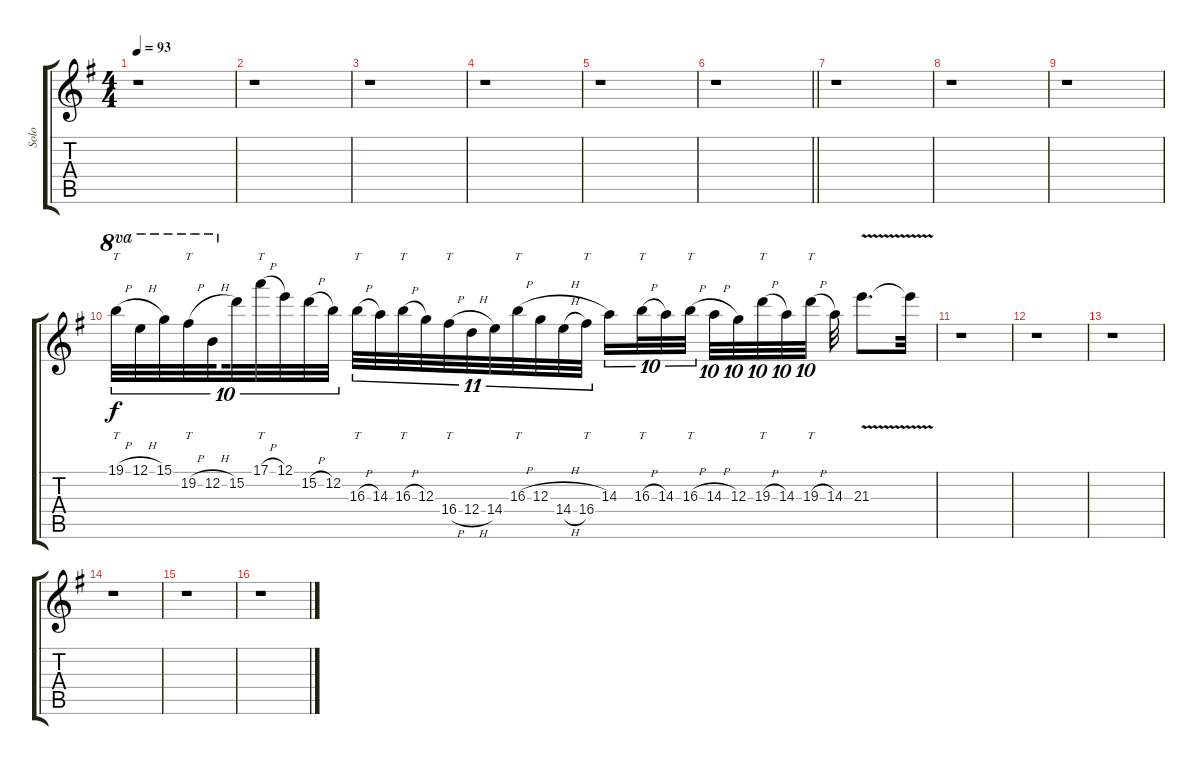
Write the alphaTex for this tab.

\track ("Solo" "Solo") {instrument overdrivenguitar}
\staff {score tabs}
\tuning (E4 B3 G3 D3 A2 E2) {hide}
\ts (4 4)
\tempo 93
\clef g2
\ks g
r.1{dy f} |
r.1 |
r.1 |
r.1 |
r.1 |
\barLineRight lightlight
r.1 |
r.1 |
r.1 |
r.1 |
19.1{h}.32{tt tu (10 8) ot 8va} 12.1{h}.32{tu (10 8) ot 8va} 15.1.32{tu (10 8) ot 8va} 19.2{h}.32{tt tu (10 8) ot 8va} 12.2{h}.32{tu (10 8) ot 8va beam splitsecondary} 15.2.32{tu (10 8)} 17.1{h}.32{tt tu (10 8)} 12.1.32{tu (10 8)} 15.2{h}.32{tu (10 8)} 12.2.32{tu (10 8)} 16.3{h}.32{tt tu (11 8)} 14.3.32{tu (11 8)} 16.3{h}.32{tt tu (11 8)} 12.3.32{tu (11 8)} 16.4{h}.32{tt tu (11 8)} 12.4{h}.32{tu (11 8)} 14.4.32{tu (11 8)} 16.3{h}.32{tt tu (11 8)} 12.3{h}.32{tu (11 8)} 14.4{h}.32{tu (11 8)} 16.4.32{tt tu (11 8)} 14.3.16{tu (10 8)} 16.3{h}.32{tt tu (10 8)} 14.3.32{tu (10 8)} 16.3{h}.32{tt tu (10 8) beam splitsecondary} 14.3{h}.32{tu (10 8)} 12.3.32{tu (10 8)} 19.3{h}.32{tt tu (10 8)} 14.3.32{tu (10 8)} 19.3{h}.32{tt tu (10 8)} 14.3.32 21.3{v}.8{d} 21.3{t}.32 |
r.1 |
r.1 |
r.1 |
r.1 |
r.1 |
r.1
